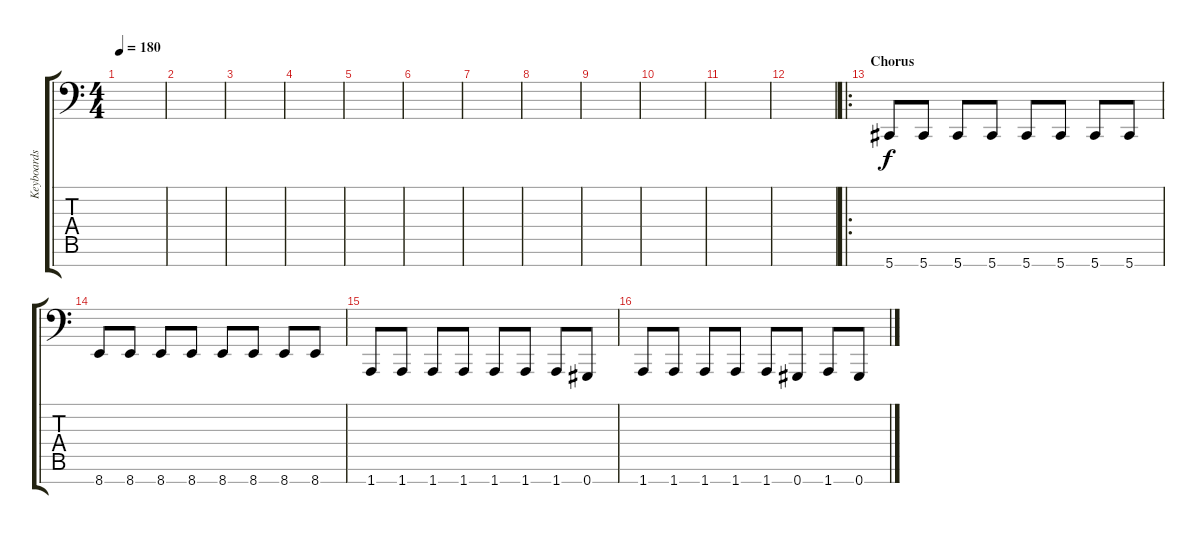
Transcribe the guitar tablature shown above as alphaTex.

\track ("Keyboards II (Bass)" "Keyboards ") {instrument lead1square}
\staff {score tabs}
\tuning (Db4 Ab3 E3 B2 Gb2 Db2 Ab1) {hide}
\ts (4 4)
\tempo 180
\clef f4
\ks c
|
|
|
|
|
|
|
|
|
|
|
|
\ro
\section ("" "Chorus")
5.7.8{volume 9} 5.7.8 5.7.8 5.7.8 5.7.8 5.7.8 5.7.8 5.7.8 |
8.7.8 8.7.8 8.7.8 8.7.8 8.7.8 8.7.8 8.7.8 8.7.8 |
1.7.8 1.7.8 1.7.8 1.7.8 1.7.8 1.7.8 1.7.8 0.7.8 |
1.7.8 1.7.8 1.7.8 1.7.8 1.7.8 0.7.8 1.7.8 0.7.8
